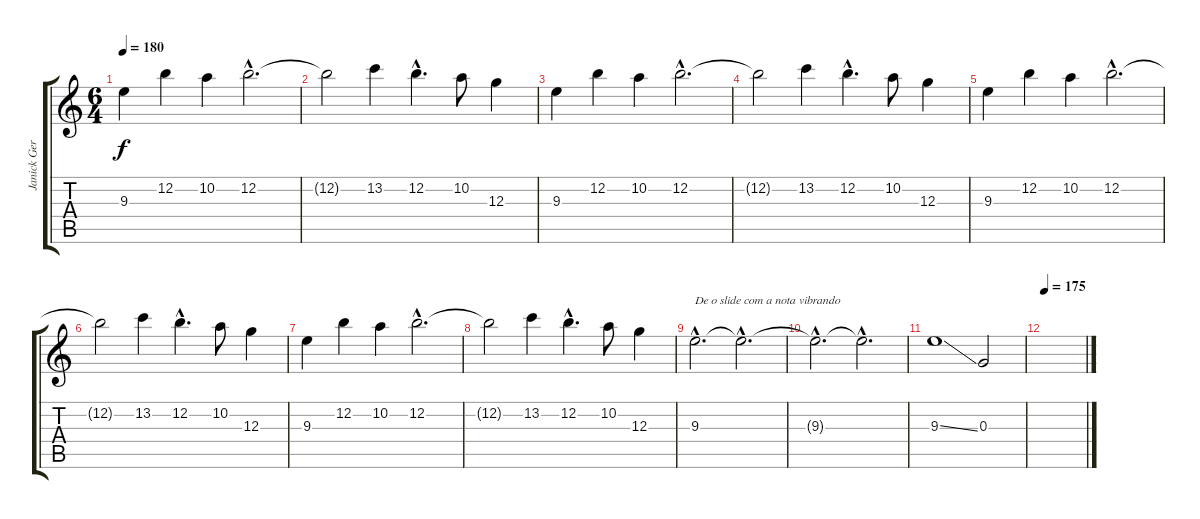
\track ("Janick Gers" "Janick Ger") {instrument electricguitarclean}
\staff {score tabs}
\tuning (E4 B3 G3 D3 A2 E2) {hide}
\ts (6 4)
\tempo 180
\clef g2
\ks c
9.3.4{dy f} 12.2.4 10.2.4 12.2{hac}.2{d} |
12.2{t}.2 13.2.4 12.2{hac}.4{d} 10.2.8 12.3.4 |
9.3.4 12.2.4 10.2.4 12.2{hac}.2{d} |
12.2{t}.2 13.2.4 12.2{hac}.4{d} 10.2.8 12.3.4 |
9.3.4 12.2.4 10.2.4 12.2{hac}.2{d} |
12.2{t}.2 13.2.4 12.2{hac}.4{d} 10.2.8 12.3.4 |
9.3.4 12.2.4 10.2.4 12.2{hac}.2{d} |
12.2{t}.2 13.2.4 12.2{hac}.4{d} 10.2.8 12.3.4 |
9.3{hac}.2{d txt "De o slide com a nota vibrando"} 9.3{hac t}.2{d} |
9.3{hac t}.2{d} 9.3{hac t}.2{d} |
9.3{ss}.1 0.3.2 |
\tempo 175
